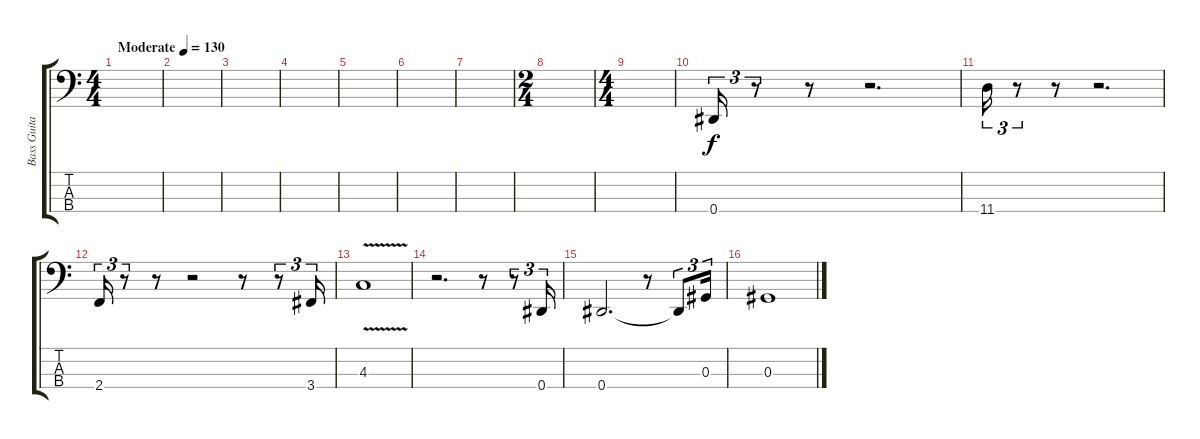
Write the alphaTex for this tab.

\track ("Bass Guitar" "Bass Guita") {instrument slapbass1}
\staff {score tabs}
\tuning (Gb2 Db2 Ab1 Eb1) {hide}
\ts (4 4)
\tempo (130 "Moderate")
\tempo 43
\tempo (130 "Moderate")
\clef f4
\ks c
|
|
|
|
|
|
|
\ts (2 4)
|
\ts (4 4)
|
0.4.16{tu (3 2)} r.8{tu (3 2)} r.8 r.2{d} |
11.4.16{tu (3 2)} r.8{tu (3 2)} r.8 r.2{d} |
2.4.16{tu (3 2)} r.8{tu (3 2)} r.8 r.2 r.8 r.8{tu (3 2)} 3.4.16{tu (3 2)} |
4.3{v}.1 |
r.2{d} r.8 r.8{tu (3 2)} 0.4.16{tu (3 2)} |
0.4.2{d} r.8 0.4{t}.8{tu (3 2)} 0.3.16{tu (3 2)} |
0.3.1
